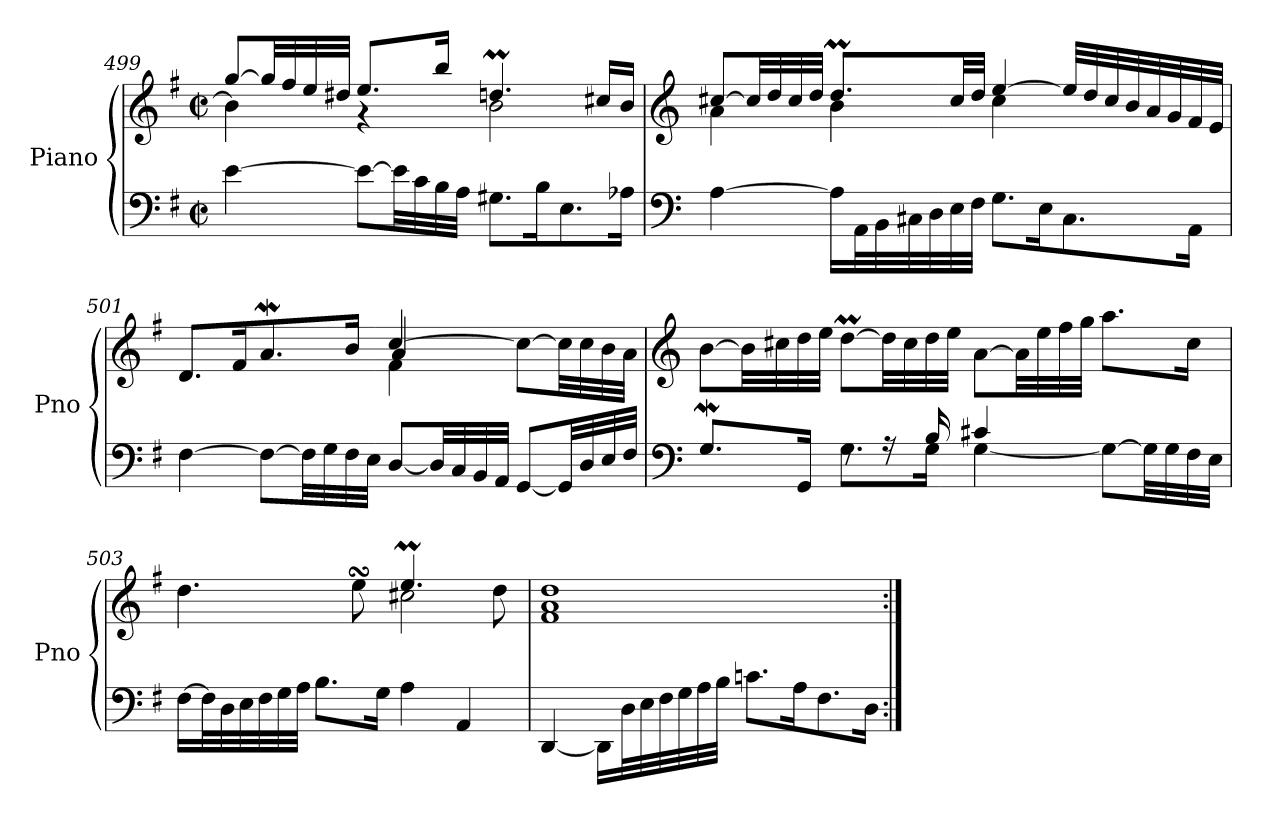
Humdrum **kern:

**kern	**kern
*part1	*part1
*staff2	*staff1
*I"Piano	*
*I'Pno	*
*clefF4	*clefG2
*k[f#]	*k[f#]
*M2/2	*M2/2
*met(c|)	*met(c|)
=499	=499
*	*^
[4e\	[8gg/L	4b\]
.	32gg/LL]	.
.	32ff#/	.
.	32ee/	.
.	32dd#X/JJJ	.
8e\L_	8.ee/L	4r
32e\LL]	.	.
32c\	.	.
32B\	16bb/Jk	.
32A\JJJ	.	.
8.G#X\L	4.ddnM/	2b\
16B\K	.	.
8.E\	.	.
.	16cc#X/LL	.
16A-X\Jk	16b/JJ	.
!!LO:LB:g=z	!!
=500	=500	=500
*clefF4	*clefG2	*
[4A\	[8cc#X/L	4a\
.	32cc#/LL]	.
.	32dd/	.
.	32cc#/	.
.	32dd/JJJ	.
16A\LL]	8.ddM/L	4b\
32AA\L	.	.
32BB\	.	.
32C#X\	.	.
32D\	.	.
32E\	32cc#/LL	.
32F#\JJJ	32dd/JJJ	.
8.G\L	[4ee/	4cc#\
16E\K	.	.
8.C#\	32ee/LLL]	4ryy
.	32dd/	.
.	32cc#/	.
.	32b/	.
.	32a/	.
.	32g/	.
16AA\Jk	32f#/	.
.	32e/JJJ	.
=501	=501	=501
*	*	*^
[4F#\	8.d/L	2ryy	2ryy
.	16f#/K	.	.
8F#\L_	8.aW/	.	.
32F#\LL]	.	.	.
32G\	.	.	.
32F#\	16b/Jk	.	.
32E\JJJ	.	.	.
[8D/L	[4cc/	4f#\	4a/
32D/LL]	.	.	.
32C/	.	.	.
32BB/	.	.	.
32AA/JJJ	.	.	.
[8GG/L	8cc\L_	4ryy	4ryy
32GG/LL]	32cc\LL]	.	.
32D/	32cc\	.	.
32E/	32b\	.	.
32F#/JJJ	32a\JJJ	.	.
*	*v	*v	*v
!!LO:PB:g=z
=502	=502
*clefF4	*clefG2
*^	*
8.Gw/L	4ryy	[8b\L
.	.	32b\LL]
.	.	32cc#X\
16GG/Jk	.	32dd\
.	.	32ee\JJJ
8rF	8.G\L	[8ddM\L
16rA	.	32dd\LL]
.	.	32cc#\
16B/	16G\Jk	32dd\
.	.	32ee\JJJ
4c#X/	[4G\	[8a\L
.	.	32a\LL]
.	.	32ee\
.	.	32ff#\
.	.	32gg\JJJ
4ryy	8G\L_	8.aa\L
.	32G\LL]	.
.	32G\	.
.	32F#\	16cc#\Jk
.	32E\JJJ	.
*v	*v	*
=503	=503
*	*^
[16F#\LL	4.dd\	2ryy
32F#\L]	.	.
32D\	.	.
32E\	.	.
32F#\	.	.
32G\	.	.
32A\JJJ	.	.
8.B\L	.	.
.	8eesSSS\	.
16G\Jk	.	.
4A\	4.eeM/	2cc#X\
4AA/	.	.
.	8dd\	.
=504	=504	=504
[4DD/	1dd	1f# 1a
16DD\LL]	.	.
32D\L	.	.
32E\	.	.
32F#\	.	.
32G\	.	.
32A\	.	.
32B\JJJ	.	.
8.cn\L	.	.
16A\K	.	.
8.F#\	.	.
16D\Jk	.	.
*	*v	*v
=:|!	=:|!
*-	*-
